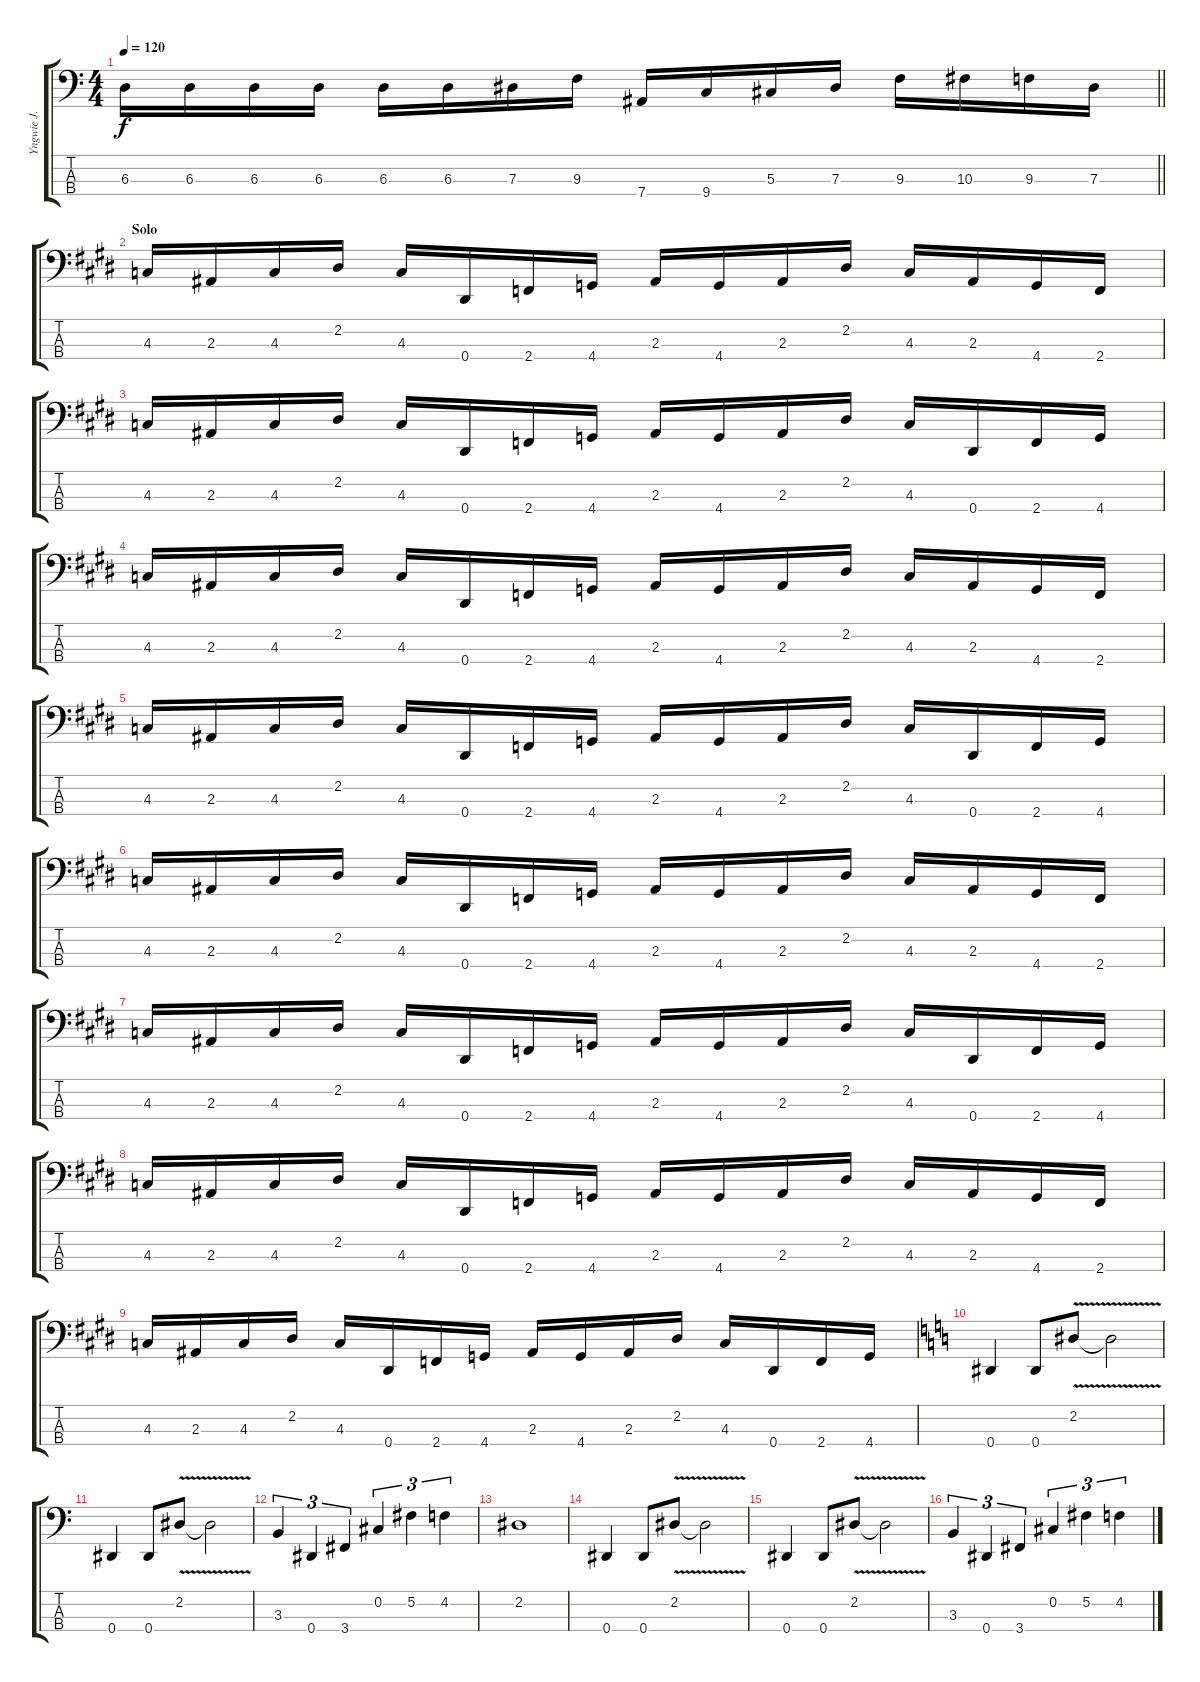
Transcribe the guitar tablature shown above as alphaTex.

\track ("Yngwie J. Malmsteen" "Yngwie J. ") {instrument electricbassfinger}
\staff {score tabs}
\tuning (Gb2 Db2 Ab1 Eb1) {hide}
\ts (4 4)
\tempo 120
\clef f4
\barLineRight lightlight
\ks c
6.3.16{dy f} 6.3.16 6.3.16 6.3.16 6.3.16 6.3.16 7.3.16 9.3.16 7.4.16 9.4.16 5.3.16 7.3.16 9.3.16 10.3.16 9.3.16 7.3.16 |
\section ("" "Solo")
\ks c#minor
4.3.16 2.3.16 4.3.16 2.2.16 4.3.16 0.4.16 2.4.16 4.4.16 2.3.16 4.4.16 2.3.16 2.2.16 4.3.16 2.3.16 4.4.16 2.4.16 |
4.3.16 2.3.16 4.3.16 2.2.16 4.3.16 0.4.16 2.4.16 4.4.16 2.3.16 4.4.16 2.3.16 2.2.16 4.3.16 0.4.16 2.4.16 4.4.16 |
4.3.16 2.3.16 4.3.16 2.2.16 4.3.16 0.4.16 2.4.16 4.4.16 2.3.16 4.4.16 2.3.16 2.2.16 4.3.16 2.3.16 4.4.16 2.4.16 |
4.3.16 2.3.16 4.3.16 2.2.16 4.3.16 0.4.16 2.4.16 4.4.16 2.3.16 4.4.16 2.3.16 2.2.16 4.3.16 0.4.16 2.4.16 4.4.16 |
4.3.16 2.3.16 4.3.16 2.2.16 4.3.16 0.4.16 2.4.16 4.4.16 2.3.16 4.4.16 2.3.16 2.2.16 4.3.16 2.3.16 4.4.16 2.4.16 |
4.3.16 2.3.16 4.3.16 2.2.16 4.3.16 0.4.16 2.4.16 4.4.16 2.3.16 4.4.16 2.3.16 2.2.16 4.3.16 0.4.16 2.4.16 4.4.16 |
4.3.16 2.3.16 4.3.16 2.2.16 4.3.16 0.4.16 2.4.16 4.4.16 2.3.16 4.4.16 2.3.16 2.2.16 4.3.16 2.3.16 4.4.16 2.4.16 |
4.3.16 2.3.16 4.3.16 2.2.16 4.3.16 0.4.16 2.4.16 4.4.16 2.3.16 4.4.16 2.3.16 2.2.16 4.3.16 0.4.16 2.4.16 4.4.16 |
\ks c
0.4.4 0.4.8 2.2{v}.8 2.2{t}.2 |
0.4.4 0.4.8 2.2{v}.8 2.2{t}.2 |
3.3.4{tu (3 2)} 0.4.4{tu (3 2)} 3.4.4{tu (3 2)} 0.2.4{tu (3 2)} 5.2.4{tu (3 2)} 4.2.4{tu (3 2)} |
2.2.1 |
0.4.4 0.4.8 2.2{v}.8 2.2{t}.2 |
0.4.4 0.4.8 2.2{v}.8 2.2{t}.2 |
3.3.4{tu (3 2)} 0.4.4{tu (3 2)} 3.4.4{tu (3 2)} 0.2.4{tu (3 2)} 5.2.4{tu (3 2)} 4.2.4{tu (3 2)}
